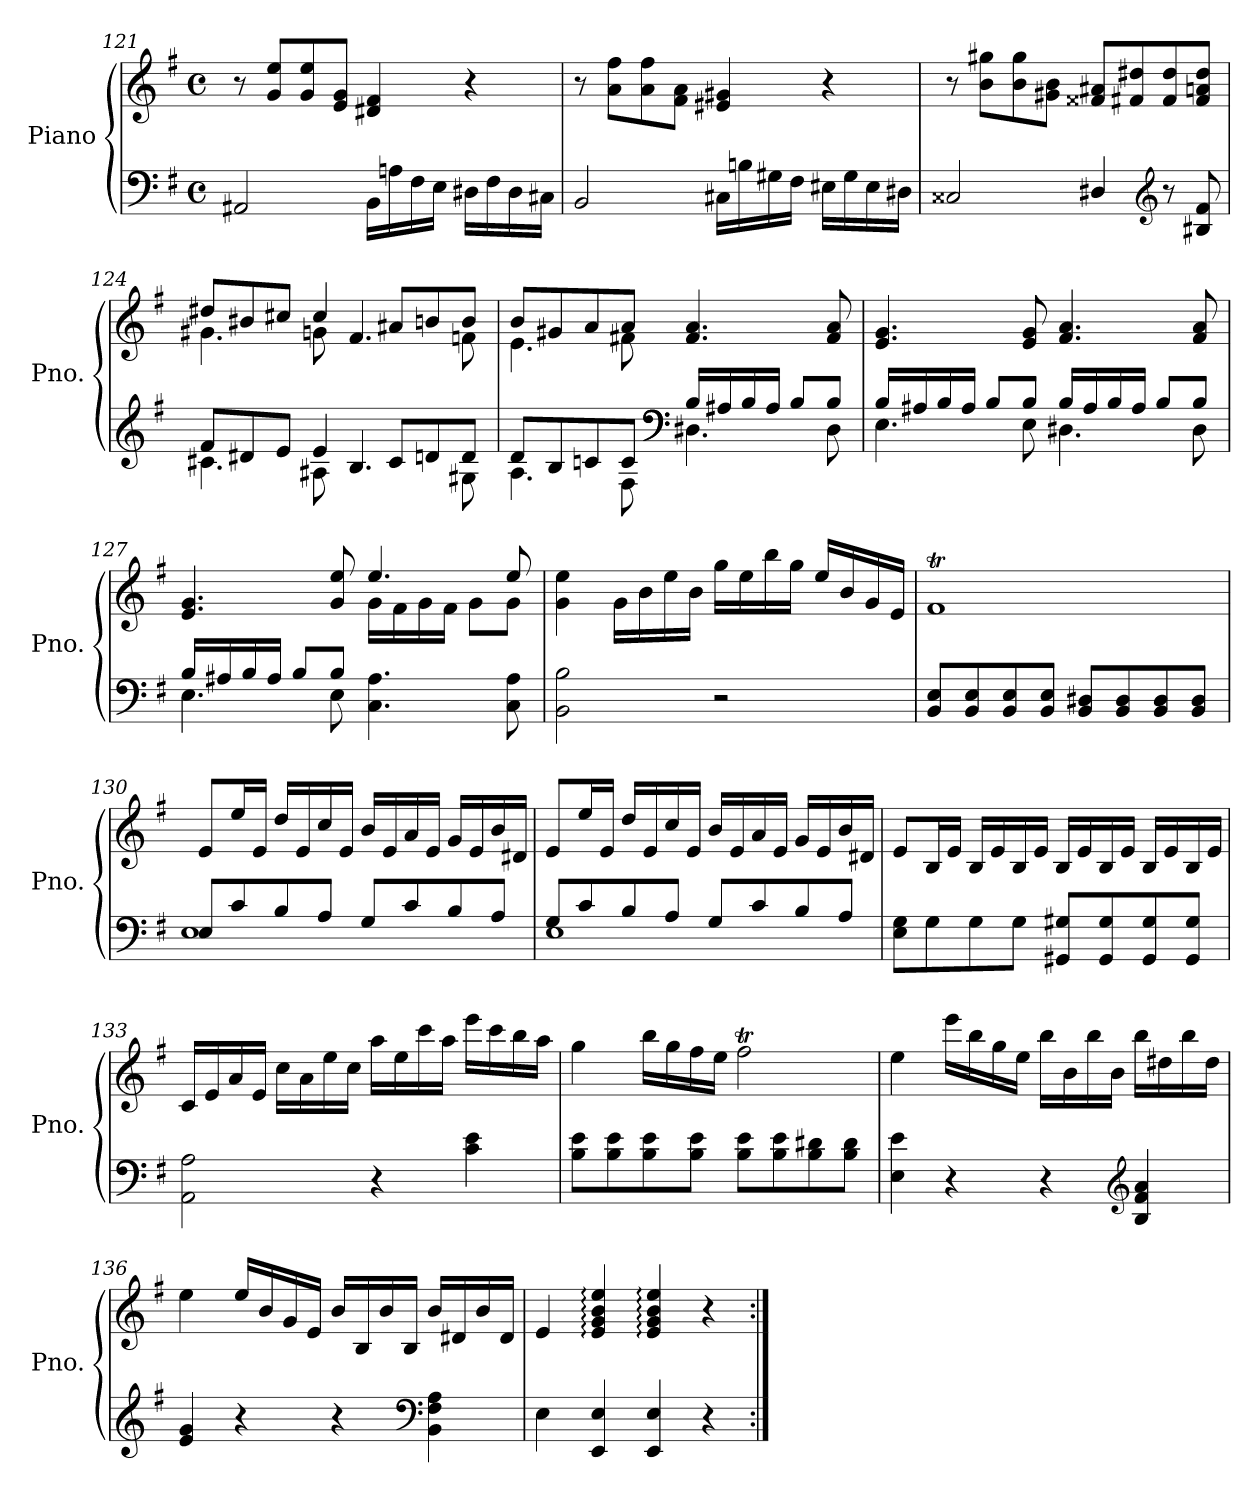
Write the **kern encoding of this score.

**kern	**kern
*part1	*part1
*staff2	*staff1
*I"Piano	*
*I'Pno.	*
!!LO:LB:g=z
*clefF4	*clefG2
*k[f#]	*k[f#]
*G:	*G:
*M4/4	*M4/4
*met(c)	*met(c)
=121	=121
2AA#X/	8r
.	8g/ 8ee/L
.	8g/ 8ee/
.	8e/ 8g/J
16BB\LL	4d#X/ 4f#/
16An\	.
16F#\	.
16E\JJ	.
16D#X\LL	4r
16F#\	.
16D#\	.
16C#X\JJ	.
!!LO:LB:g=z
=122	=122
2BB/	8r
.	8a\ 8ff#\L
.	8a\ 8ff#\
.	8f#\ 8a\J
16C#X\LL	4e#X/ 4g#X/
16Bn\	.
16G#X\	.
16F#\JJ	.
16E#X\LL	4r
16G#\	.
16E#\	.
16D#X\JJ	.
=123	=123
2C##X/	8r
.	8b\ 8gg#X\L
.	8b\ 8gg#\
.	8g#X\ 8b\J
4D#X/	8f##X/ 8a#X/L
.	8f#X/ 8dd#X/
*clefG2	*
8r	8f#/ 8dd#/
8B#X/ 8f#/	8f#/ 8an/ 8dd#/J
=124	=124
*^	*^
8f#/L	4.c#X\	8dd#X/L	4.g#X\
8d#X/	.	8b#X/	.
8e/J	.	8cc#X/J	.
4e/	8A#X\	4cc#/	8gn\
.	4.B/	.	4.f#/
8c#/L	.	8a#X/L	.
8dn/	.	8bn/	.
8d/J	8G#X\	8b/J	8fn\
!!LO:PB:g=z	!!
=125	=125	=125	=125
8d/L	4.A\	8b/L	4.e\
8B/	.	8g#X/	.
8cn/	.	8a/	.
8c/J	8F#\	8a/J	8f#X\
*clefF4	*	*	*
16B/LL	4.D#X\	4.f#/ 4.a/	2ryy
16A#X/	.	.	.
16B/	.	.	.
16A#/JJ	.	.	.
8B/L	.	.	.
8B/J	8D#\	8f#/ 8a/	.
*	*	*v	*v
=126	=126	=126
16B/LL	4.E\	4.e/ 4.g/
16A#X/	.	.
16B/	.	.
16A#/JJ	.	.
8B/L	.	.
8B/J	8E\	8e/ 8g/
16B/LL	4.D#X\	4.f#/ 4.a/
16A#/	.	.
16B/	.	.
16A#/JJ	.	.
8B/L	.	.
8B/J	8D#\	8f#/ 8a/
=127	=127	=127
*	*	*^
16B/LL	4.E\	4.e/ 4.g/	2ryy
16A#X/	.	.	.
16B/	.	.	.
16A#/JJ	.	.	.
8B/L	.	.	.
8B/J	8E\	8g/ 8ee/	.
4.C\ 4.A#\	2ryy	4.ee/	16g\LL
.	.	.	16f#\
.	.	.	16g\
.	.	.	16f#\JJ
.	.	.	8g\L
8C\ 8A#\	.	8ee/	8g\J
*v	*v	*	*
*	*v	*v
!!LO:LB:g=z
=128	=128
2BB\ 2B\	4g\ 4ee\
.	16g\LL
.	16b\
.	16ee\
.	16b\JJ
2r	16gg\LL
.	16ee\
.	16bb\
.	16gg\JJ
.	16ee/LL
.	16b/
.	16g/
.	16e/JJ
=129	=129
8BB/ 8E/L	1f#t
8BB/ 8E/	.
8BB/ 8E/	.
8BB/ 8E/J	.
8BB/ 8D#X/L	.
8BB/ 8D#/	.
8BB/ 8D#/	.
8BB/ 8D#/J	.
=130	=130
*^	*
8E/L	1E	8e/L
8c/	.	16ee/L
.	.	16e/JJ
8B/	.	16dd/LL
.	.	16e/
8A/J	.	16cc/
.	.	16e/JJ
8G/L	.	16b/LL
.	.	16e/
8c/	.	16a/
.	.	16e/JJ
8B/	.	16g/LL
.	.	16e/
8A/J	.	16b/
.	.	16d#X/JJ
!!LO:LB:g=z
=131	=131	=131
8G/L	1E	8e/L
8c/	.	16ee/L
.	.	16e/JJ
8B/	.	16dd/LL
.	.	16e/
8A/J	.	16cc/
.	.	16e/JJ
8G/L	.	16b/LL
.	.	16e/
8c/	.	16a/
.	.	16e/JJ
8B/	.	16g/LL
.	.	16e/
8A/J	.	16b/
.	.	16d#X/JJ
*v	*v	*
=132	=132
8E\ 8G\L	8e/L
8G\	16B/L
.	16e/JJ
8G\	16B/LL
.	16e/
8G\J	16B/
.	16e/JJ
8GG#X/ 8G#X/L	16B/LL
.	16e/
8GG#/ 8G#/	16B/
.	16e/JJ
8GG#/ 8G#/	16B/LL
.	16e/
8GG#/ 8G#/J	16B/
.	16e/JJ
=133	=133
2AA\ 2A\	16c/LL
.	16e/
.	16a/
.	16e/JJ
.	16cc\LL
.	16a\
.	16ee\
.	16cc\JJ
4r	16aa\LL
.	16ee\
.	16ccc\
.	16aa\JJ
4c\ 4e\	16eee\LL
.	16ccc\
.	16bb\
.	16aa\JJ
!!LO:PB:g=z
=134	=134
8B\ 8e\L	4gg\
8B\ 8e\	.
8B\ 8e\	16bb\LL
.	16gg\
8B\ 8e\J	16ff#\
.	16ee\JJ
8B\ 8e\L	2ff#t\
8B\ 8e\	.
8B\ 8d#X\	.
8B\ 8d#\J	.
=135	=135
4E\ 4e\	4ee\
4r	16eee\LL
.	16bb\
.	16gg\
.	16ee\JJ
4r	16bb\LL
.	16b\
.	16bb\
.	16b\JJ
*clefG2	*
4B/ 4f#/ 4a/	16bb\LL
.	16dd#X\
.	16bb\
.	16dd#\JJ
=136	=136
4e/ 4g/	4ee\
4r	16ee/LL
.	16b/
.	16g/
.	16e/JJ
4r	16b/LL
.	16B/
.	16b/
.	16B/JJ
*clefF4	*
4BB\ 4F#\ 4A\	16b/LL
.	16d#X/
.	16b/
.	16d#/JJ
!!LO:LB:g=z
=137	=137
4E\	4e/
4EE/ 4E/	4e/: 4g/: 4b/: 4ee/:
4EE/ 4E/	4e/: 4g/: 4b/: 4ee/:
4r	4r
=:|!	=:|!
*-	*-
